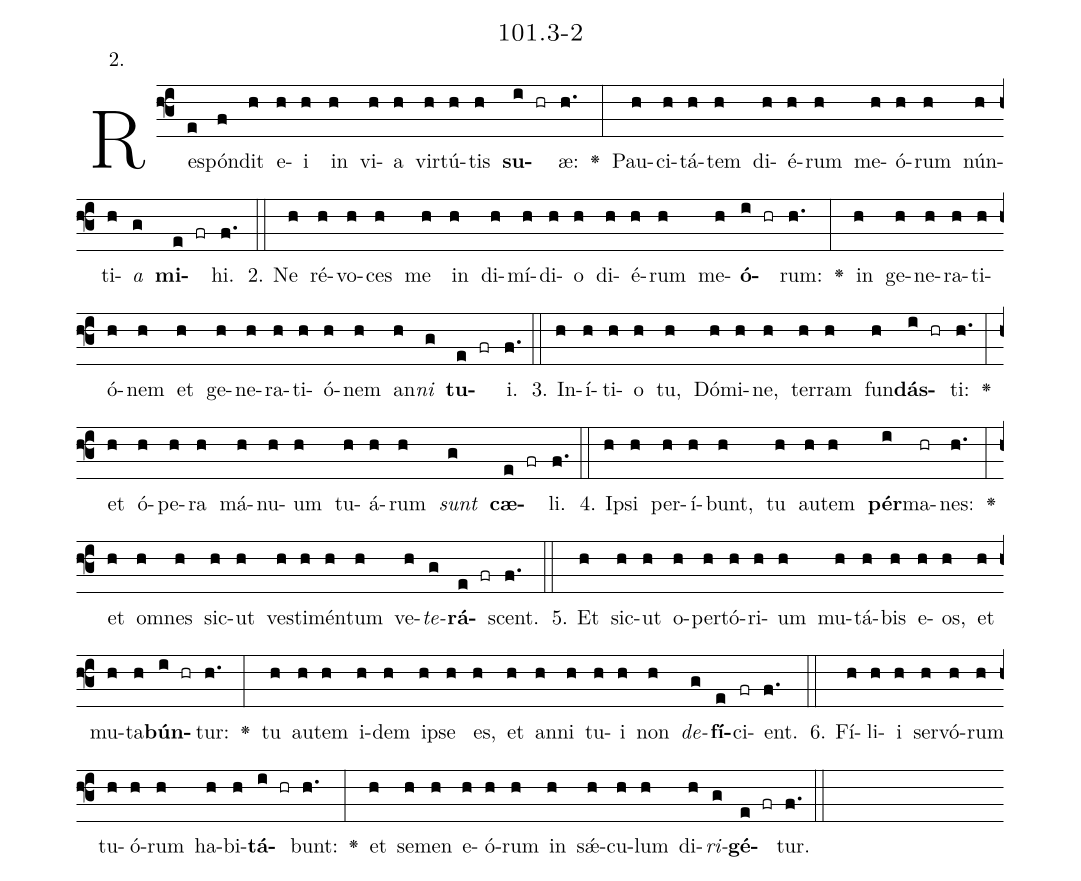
name: 101.3-2;
annotation: 2.;
%%
(f3)Re(e)spón(f)dit(h) e(h)i(h) in(h) vi(h)a(h) vir(h)tú(h)tis(h) <b>su</b>(i hr)æ:(h.) <v>\greheightstar</v>(:) Pau(h)ci(h)tá(h)tem(h) di(h)é(h)rum(h) me(h)ó(h)rum(h) nún(h)ti(h)<i>a</i>(g) <b>mi</b>(e fr)hi.(f.) (::)
2. Ne(h) ré(h)vo(h)ces(h) me(h) in(h) di(h)mí(h)di(h)o(h) di(h)é(h)rum(h) me(h)<b>ó</b>(i hr)rum:(h.) <v>\greheightstar</v>(:) in(h) ge(h)ne(h)ra(h)ti(h)ó(h)nem(h) et(h) ge(h)ne(h)ra(h)ti(h)ó(h)nem(h) an(h)<i>ni</i>(g) <b>tu</b>(e fr)i.(f.) (::)
3. In(h)í(h)ti(h)o(h) tu,(h) Dó(h)mi(h)ne,(h) ter(h)ram(h) fun(h)<b>dás</b>(i hr)ti:(h.) <v>\greheightstar</v>(:) et(h) ó(h)pe(h)ra(h) má(h)nu(h)um(h) tu(h)á(h)rum(h) <i>sunt</i>(g) <b>cæ</b>(e fr)li.(f.) (::)
4. Ip(h)si(h) per(h)í(h)bunt,(h) tu(h) au(h)tem(h) <b>pér</b>(i)ma(hr)nes:(h.) <v>\greheightstar</v>(:) et(h) om(h)nes(h) sic(h)ut(h) ves(h)ti(h)mén(h)tum(h) ve(h)<i>te</i>(g)<b>rá</b>(e fr)scent.(f.) (::)
5. Et(h) sic(h)ut(h) o(h)per(h)tó(h)ri(h)um(h) mu(h)tá(h)bis(h) e(h)os,(h) et(h) mu(h)ta(h)<b>bún</b>(i hr)tur:(h.) <v>\greheightstar</v>(:) tu(h) au(h)tem(h) i(h)dem(h) ip(h)se(h) es,(h) et(h) an(h)ni(h) tu(h)i(h) non(h) <i>de</i>(g)<b>fí</b>(e)ci(fr)ent.(f.) (::)
6. Fí(h)li(h)i(h) ser(h)vó(h)rum(h) tu(h)ó(h)rum(h) ha(h)bi(h)<b>tá</b>(i hr)bunt:(h.) <v>\greheightstar</v>(:) et(h) se(h)men(h) e(h)ó(h)rum(h) in(h) sǽ(h)cu(h)lum(h) di(h)<i>ri</i>(g)<b>gé</b>(e fr)tur.(f.) (::)
